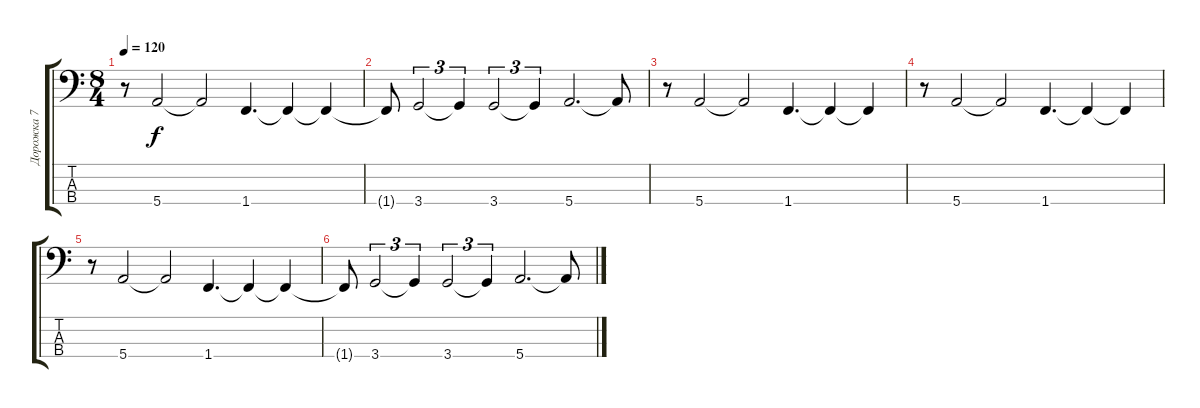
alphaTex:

\track ("Дорожка 7" "Дорожка 7") {instrument electricbasspick}
\staff {score tabs}
\tuning (G2 D2 A1 E1) {hide}
\ts (8 4)
\tempo 120
\clef f4
\ks c
r.8{dy f} 5.4.2 5.4{t}.2 1.4.4{d} 1.4{t}.4 1.4{t}.4 |
1.4{t}.8 3.4.2{tu (3 2)} 3.4{t}.4{tu (3 2)} 3.4.2{tu (3 2)} 3.4{t}.4{tu (3 2)} 5.4.2{d} 5.4{t}.8 |
r.8 5.4.2 5.4{t}.2 1.4.4{d} 1.4{t}.4 1.4{t}.4 |
r.8 5.4.2 5.4{t}.2 1.4.4{d} 1.4{t}.4 1.4{t}.4 |
r.8 5.4.2 5.4{t}.2 1.4.4{d} 1.4{t}.4 1.4{t}.4 |
1.4{t}.8 3.4.2{tu (3 2)} 3.4{t}.4{tu (3 2)} 3.4.2{tu (3 2)} 3.4{t}.4{tu (3 2)} 5.4.2{d} 5.4{t}.8
